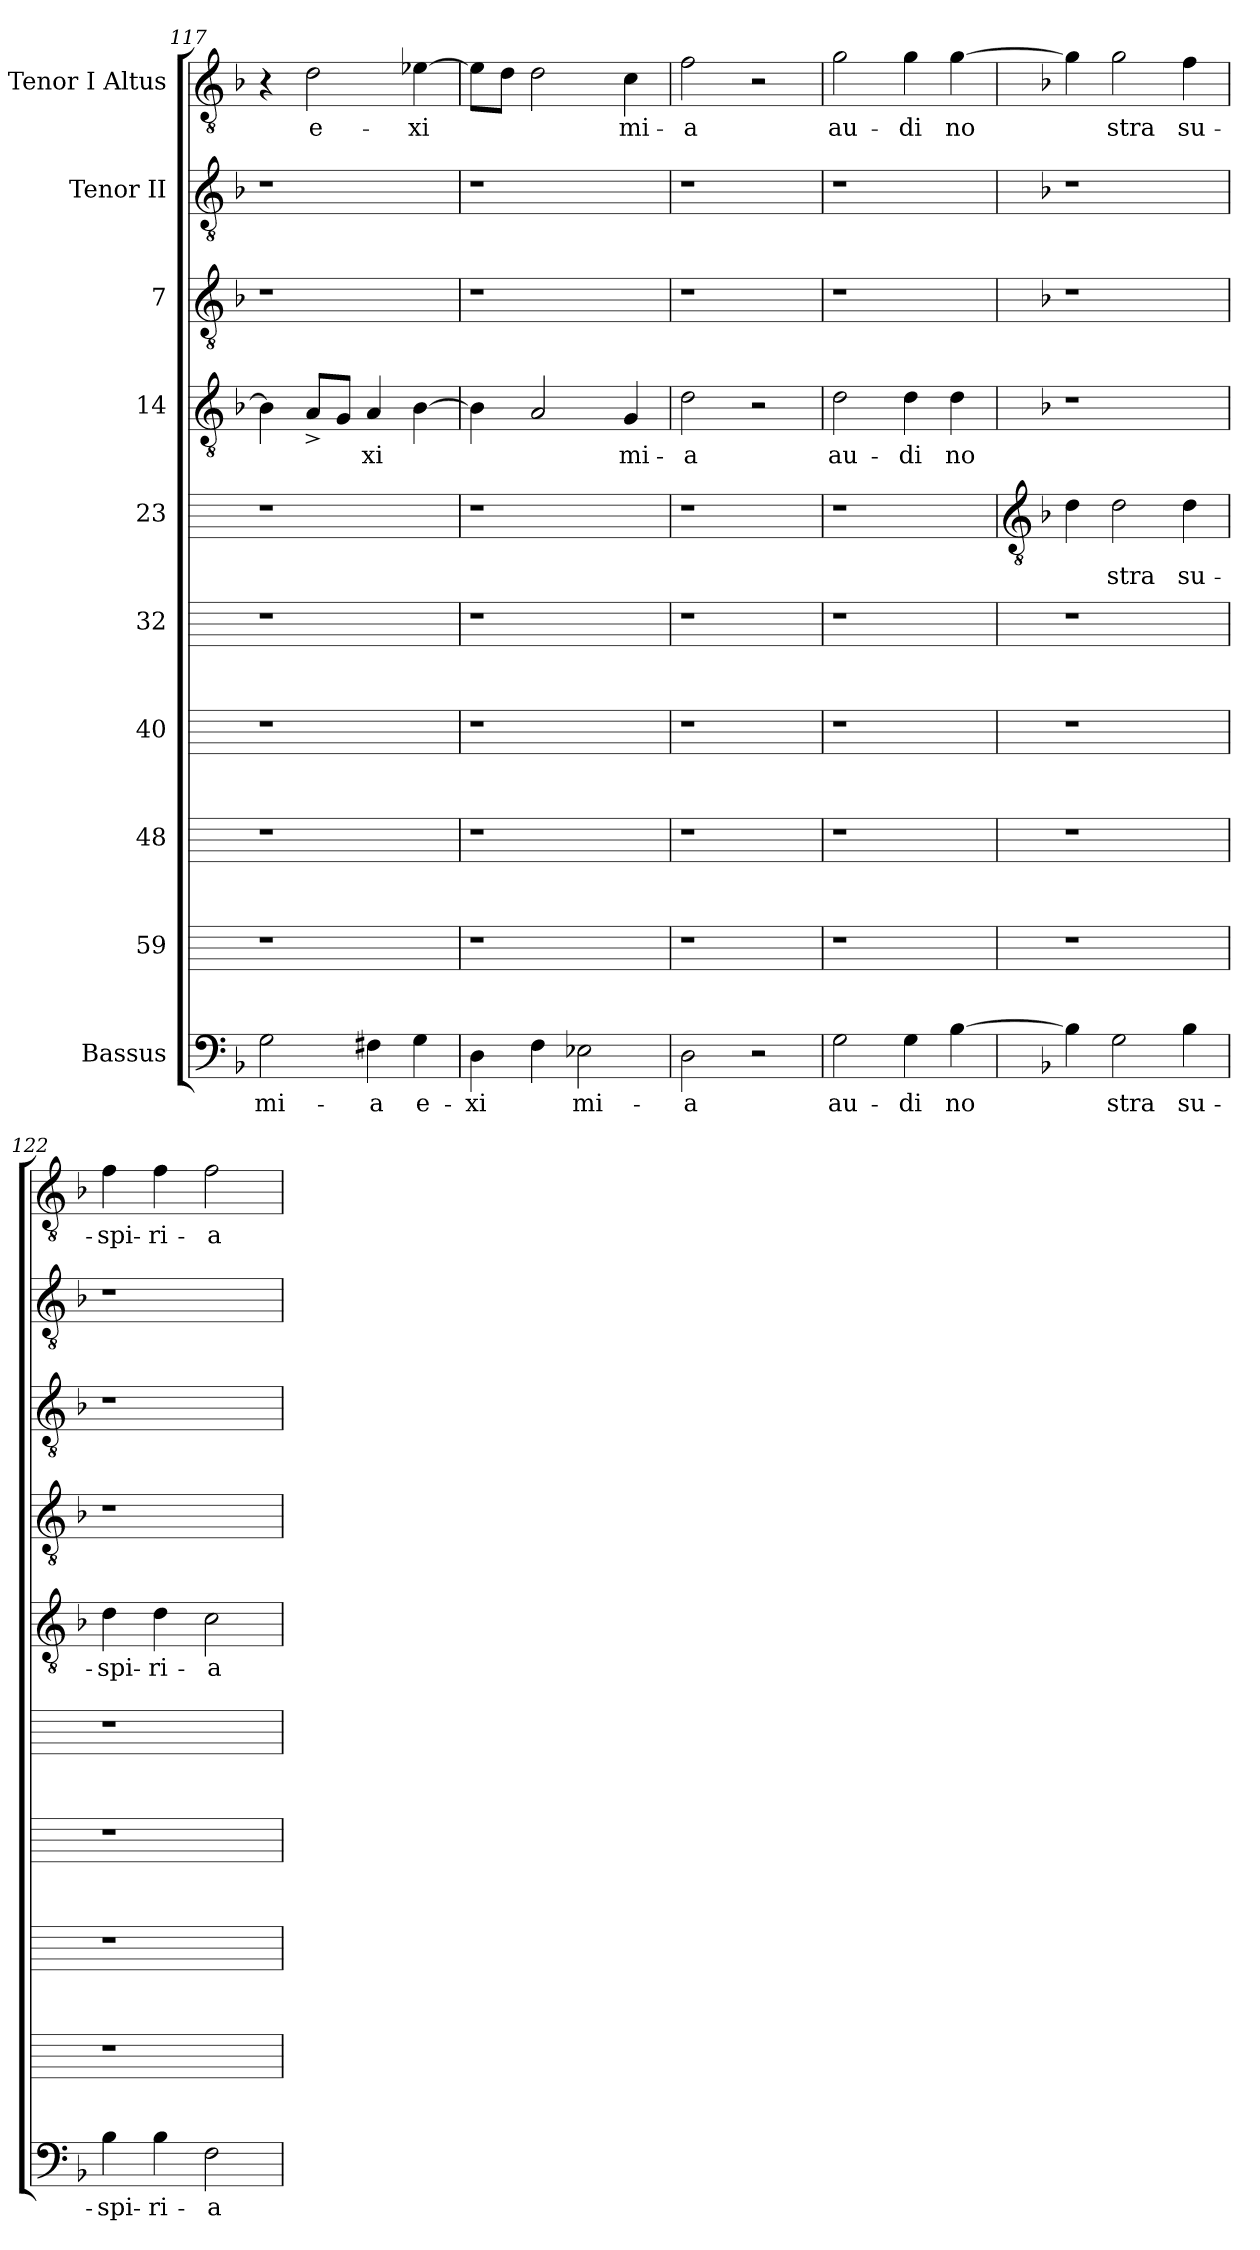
**kern	**text	**kern	**kern	**kern	**kern	**kern	**text	**kern	**text	**kern	**kern	**kern	**text
*part10	*part10	*part9	*part8	*part7	*part6	*part5	*part5	*part4	*part4	*part3	*part2	*part1	*part1
*staff10	*staff10	*staff9	*staff8	*staff7	*staff6	*staff5	*staff5	*staff4	*staff4	*staff3	*staff2	*staff1	*staff1
*I"Bassus	*	*I"59	*I"48	*I"40	*I"32	*I"23	*	*I"14	*	*I"7	*I"Tenor II	*I"Tenor I  Altus	*
*clefF4	*	*	*	*	*	*	*	*clefGv2	*	*clefGv2	*clefGv2	*clefGv2	*
*k[b-]	*	*	*	*	*	*	*	*k[b-]	*	*k[b-]	*k[b-]	*k[b-]	*
*F:	*	*	*	*	*	*	*	*F:	*	*F:	*F:	*F:	*
=117	=117	=117	=117	=117	=117	=117	=117	=117	=117	=117	=117	=117	=117
!	!LO:LY:b:cj	!	!	!	!	!	!	!	!	!	!	!	!
2G\	mi-	1r	1r	1r	1r	1r	.	4B-\]	.	1r	1r	4r	.
!	!	!	!	!	!	!	!	!	!	!	!	!	!LO:LY:b:cj
.	.	.	.	.	.	.	.	8A^>/L	.	.	.	2d\	e-
.	.	.	.	.	.	.	.	8G/J	.	.	.	.	.
!	!LO:LY:b:cj	!	!	!	!	!	!	!	!LO:LY:b:cj	!	!	!	!
4F#X\	-a	.	.	.	.	.	.	4A/	xi	.	.	.	.
!	!LO:LY:b:cj	!	!	!	!	!	!	!	!	!	!	!	!LO:LY:b:cj
4G\	e-	.	.	.	.	.	.	[>4B-\	.	.	.	[>4e-X\	-xi
=118	=118	=118	=118	=118	=118	=118	=118	=118	=118	=118	=118	=118	=118
!	!LO:LY:b:cj	!	!	!	!	!	!	!	!	!	!	!	!
4D\	-xi	1r	1r	1r	1r	1r	.	4B-\]	.	1r	1r	8e-\L]	.
.	.	.	.	.	.	.	.	.	.	.	.	8d\J	.
4F\	.	.	.	.	.	.	.	2A/	.	.	.	2d\	.
!	!LO:LY:b:cj	!	!	!	!	!	!	!	!	!	!	!	!
2E-X\	mi-	.	.	.	.	.	.	.	.	.	.	.	.
!	!	!	!	!	!	!	!	!	!LO:LY:b:cj	!	!	!	!LO:LY:b:cj
.	.	.	.	.	.	.	.	4G/	mi-	.	.	4c\	mi-
=119	=119	=119	=119	=119	=119	=119	=119	=119	=119	=119	=119	=119	=119
!	!LO:LY:b:cj	!	!	!	!	!	!	!	!LO:LY:b:cj	!	!	!	!LO:LY:b:cj
2D\	-a	1r	1r	1r	1r	1r	.	2d\	-a	1r	1r	2f\	-a
2r	.	.	.	.	.	.	.	2r	.	.	.	2r	.
=120	=120	=120	=120	=120	=120	=120	=120	=120	=120	=120	=120	=120	=120
!	!LO:LY:b:cj	!	!	!	!	!	!	!	!LO:LY:b:cj	!	!	!	!LO:LY:b:cj
2G\	au-	1r	1r	1r	1r	1r	.	2d\	au-	1r	1r	2g\	au-
!	!LO:LY:b:cj	!	!	!	!	!	!	!	!LO:LY:b:cj	!	!	!	!LO:LY:b:cj
4G\	-di	.	.	.	.	.	.	4d\	-di	.	.	4g\	-di
!	!LO:LY:b:cj	!	!	!	!	!	!	!	!LO:LY:b:cj	!	!	!	!LO:LY:b:cj
[<4B-\	no	.	.	.	.	.	.	4d\	no	.	.	[<4g\	no
!!LO:PB:g=z
=121	=121	=121	=121	=121	=121	=121	=121	=121	=121	=121	=121	=121	=121
*	*	*	*	*	*	*clefGv2	*	*	*	*	*	*	*
*	*	*	*	*	*	*k[b-]	*	*	*	*	*	*	*
*	*	*	*	*	*	*F:	*	*	*	*	*	*	*
4B-\]	.	1r	1r	1r	1r	4d\	.	1r	.	1r	1r	4g\]	.
!	!LO:LY:b:cj	!	!	!	!	!	!LO:LY:b:cj	!	!	!	!	!	!LO:LY:b:cj
2G\	stra	.	.	.	.	2d\	stra	.	.	.	.	2g\	stra
!	!LO:LY:b:cj	!	!	!	!	!	!LO:LY:b:cj	!	!	!	!	!	!LO:LY:b:cj
4B-\	su-	.	.	.	.	4d\	su-	.	.	.	.	4f\	su-
=122	=122	=122	=122	=122	=122	=122	=122	=122	=122	=122	=122	=122	=122
!	!LO:LY:b	!	!	!	!	!	!LO:LY:b	!	!	!	!	!	!LO:LY:b
4B-\	-spi-	1r	1r	1r	1r	4d\	-spi-	1r	.	1r	1r	4f\	-spi-
!	!LO:LY:b:rj	!	!	!	!	!	!LO:LY:b:rj	!	!	!	!	!	!LO:LY:b:rj
4B-\	-ri-	.	.	.	.	4d\	-ri-	.	.	.	.	4f\	-ri-
!	!LO:LY:b:cj	!	!	!	!	!	!LO:LY:b:cj	!	!	!	!	!	!LO:LY:b:cj
2F\	-a	.	.	.	.	2c\	-a	.	.	.	.	2f\	-a
=	=	=	=	=	=	=	=	=	=	=	=	=	=
*-	*-	*-	*-	*-	*-	*-	*-	*-	*-	*-	*-	*-	*-
